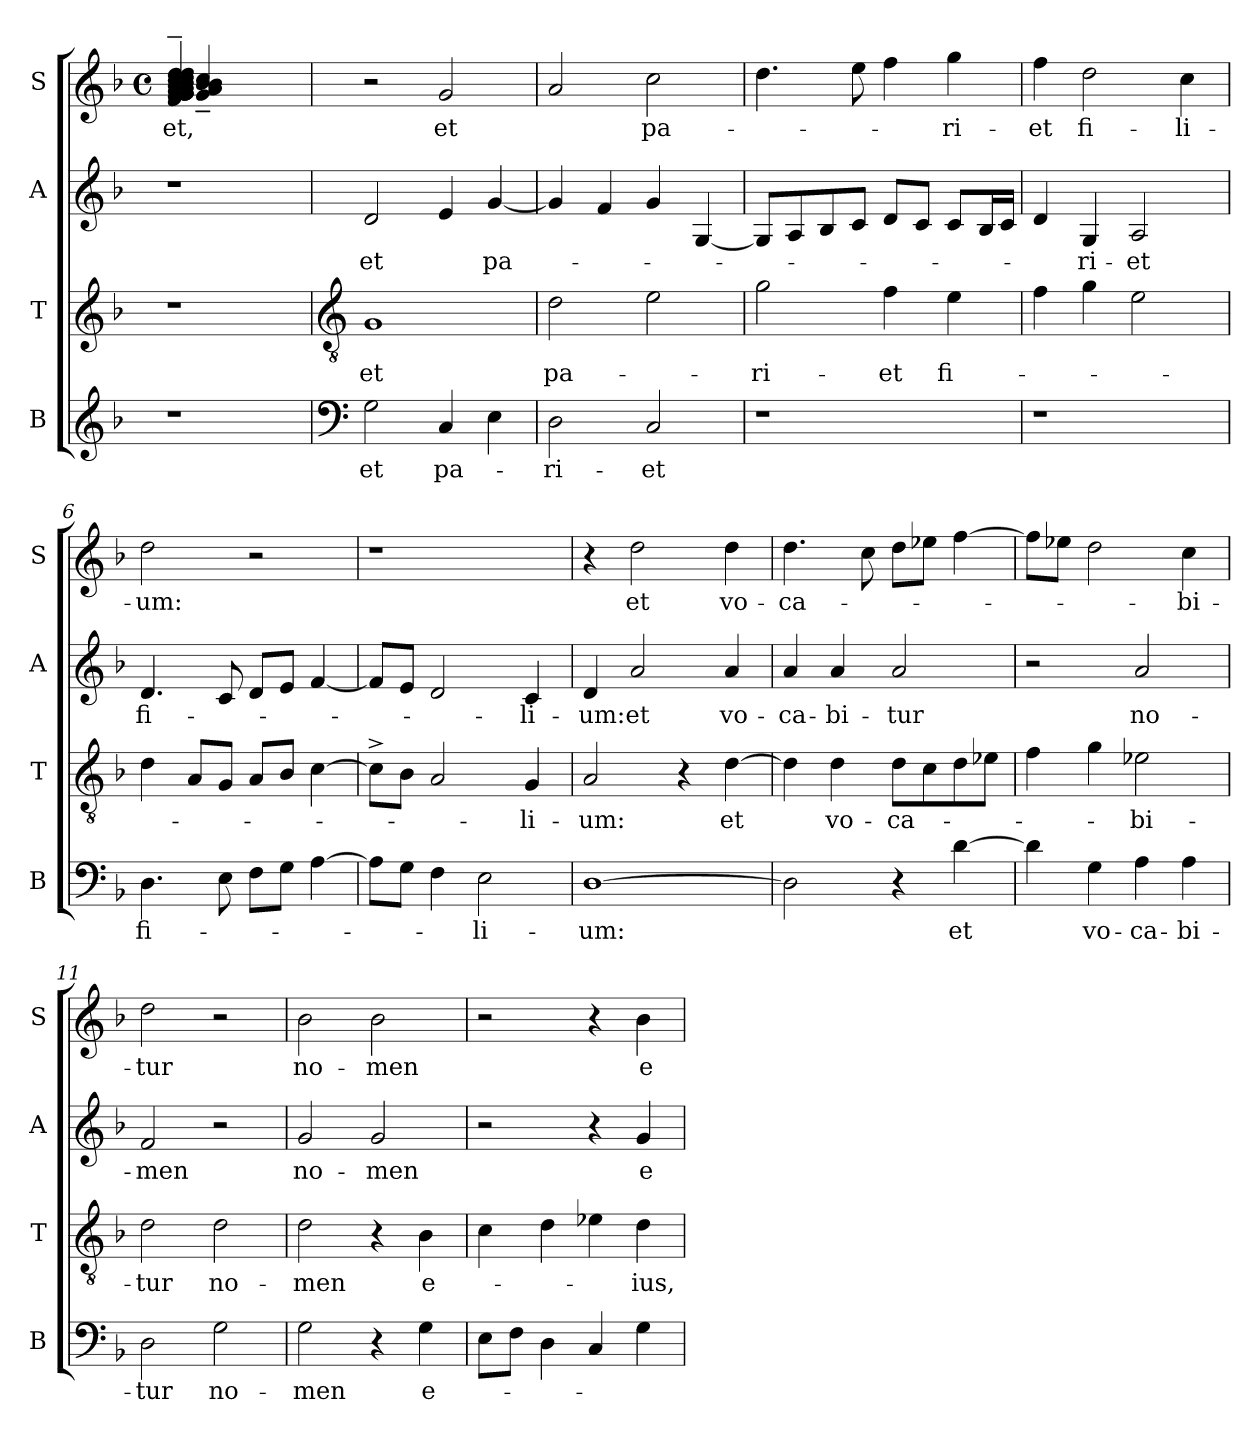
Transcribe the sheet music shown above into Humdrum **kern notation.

**kern	**text	**kern	**text	**kern	**text	**kern	**text
*part4	*part4	*part3	*part3	*part2	*part2	*part1	*part1
*staff4	*staff4	*staff3	*staff3	*staff2	*staff2	*staff1	*staff1
*I"B	*	*I"T	*	*I"A	*	*I"S	*
*I'B	*	*I'T	*	*I'A	*	*I'S	*
*clefG2	*	*clefG2	*	*clefG2	*	*clefG2	*
*k[b-]	*	*k[b-]	*	*k[b-]	*	*k[b-]	*
*F:	*	*F:	*	*F:	*	*F:	*
*	*	*	*	*	*	*M4/4	*
*	*	*	*	*	*	*met(c)	*
=1	=1	=1	=1	=1	=1	=1	=1
!	!	!	!	!	!	!	!LO:LY:b
*	*	*	*	*	*	*^	*
!	!	!	!	!	!	!	!	!LO:LY:b
1r	.	1r	.	1r	.	(4f/~< 4g/~< 4g/~< 4g/~< 4a/~< 4a/~< 4b-/~< 4b-/~< 4cc/~< 4cc/~< 4dd/~< 4dd/~<	(4g/~< 4a/~< 4b-/~< 4b-/~< 4cc/~<	-et,
.	.	.	.	.	.	2.ryy	2.ryy	.
*	*	*	*	*	*	*v	*v	*
!!LO:LB:g=z
=2	=2	=2	=2	=2	=2	=2	=2
*clefF4	*	*clefGv2	*	*	*	*	*
*	*	*	*	*	*	*^	*
!	!LO:LY:b	!	!LO:LY:b	!	!LO:LY:b	!	!	!
*	*	*	*	*	*	*v	*v	*
2G\	et	1G	et	2d/	et	2r	.
!	!LO:LY:b	!	!	!	!	!	!LO:LY:b
4C/	pa-	.	.	4e/	.	2g/	et
!	!	!	!	!	!LO:LY:b	!	!
4E\	.	.	.	[<4g/	pa-	.	.
=3	=3	=3	=3	=3	=3	=3	=3
!	!LO:LY:b	!	!LO:LY:b	!	!	!	!
2D\	-ri-	2d\	pa-	4g/]	.	2a/	.
.	.	.	.	4f/	.	.	.
!	!LO:LY:b	!	!	!	!	!	!LO:LY:b
2C/	-et	2e\	.	4g/	.	2cc\	pa-
.	.	.	.	[<4G/	.	.	.
=4	=4	=4	=4	=4	=4	=4	=4
!	!	!	!LO:LY:b	!	!	!	!
1r	.	2g\	-ri-	8G/L]	.	4.dd\	.
.	.	.	.	8A/	.	.	.
.	.	.	.	8B-/	.	.	.
.	.	.	.	8c/J	.	8ee\	.
!	!	!	!LO:LY:b	!	!	!	!
.	.	4f\	-et	8d/L	.	4ff\	.
.	.	.	.	8c/J	.	.	.
!	!	!	!LO:LY:b	!	!	!	!LO:LY:b
.	.	4e\	fi-	8c/L	.	4gg\	-ri-
.	.	.	.	16B-/L	.	.	.
.	.	.	.	16c/JJ	.	.	.
=5	=5	=5	=5	=5	=5	=5	=5
!	!	!	!	!	!	!	!LO:LY:b
1r	.	4f\	.	4d/	.	4ff\	-et
!	!	!	!	!	!LO:LY:b	!	!LO:LY:b
.	.	4g\	.	4G/	-ri-	2dd\	fi-
!	!	!	!	!	!LO:LY:b	!	!
.	.	2e\	.	2A/	-et	.	.
!	!	!	!	!	!	!	!LO:LY:b
.	.	.	.	.	.	4cc\	-li-
=6	=6	=6	=6	=6	=6	=6	=6
!	!LO:LY:b	!	!	!	!LO:LY:b	!	!LO:LY:b
4.D\	fi-	4d\	.	4.d/	fi-	2dd\	-um:
.	.	8A/L	.	.	.	.	.
8E\	.	8G/J	.	8c/	.	.	.
8F\L	.	8A/L	.	8d/L	.	2r	.
8G\J	.	8B-/J	.	8e/J	.	.	.
[>4A\	.	[>4c\	.	[<4f/	.	.	.
=7	=7	=7	=7	=7	=7	=7	=7
8A\L]	.	8c^>\L]	.	8f/L]	.	1r	.
8G\J	.	8B-\J	.	8e/J	.	.	.
4F\	.	2A/	.	2d/	.	.	.
!	!LO:LY:b	!	!	!	!	!	!
2E\	-li-	.	.	.	.	.	.
!	!	!	!LO:LY:b	!	!LO:LY:b	!	!
.	.	4G/	-li-	4c/	-li-	.	.
!!LO:LB:g=z
=8	=8	=8	=8	=8	=8	=8	=8
!	!LO:LY:b	!	!LO:LY:b	!	!LO:LY:b	!	!
[>1D	-um:	2A/	-um:	4d/	-um:	4r	.
!	!	!	!	!	!LO:LY:b	!	!LO:LY:b
.	.	.	.	2a/	et	2dd\	et
.	.	4r	.	.	.	.	.
!	!	!	!LO:LY:b	!	!LO:LY:b	!	!LO:LY:b
.	.	[>4d\	et	4a/	vo-	4dd\	vo-
=9	=9	=9	=9	=9	=9	=9	=9
!	!	!	!	!	!LO:LY:b	!	!LO:LY:b
2D\]	.	4d\]	.	4a/	-ca-	4.dd\	-ca-
!	!	!	!LO:LY:b	!	!LO:LY:b	!	!
.	.	4d\	vo-	4a/	-bi-	.	.
.	.	.	.	.	.	8cc\	.
!	!	!	!LO:LY:b	!	!LO:LY:b	!	!
4r	.	8d\L	-ca-	2a/	-tur	8dd\L	.
.	.	8c\	.	.	.	8ee-\J	.
!	!LO:LY:b	!	!	!	!	!	!
[>4d\	et	8d\	.	.	.	[>4ff\	.
.	.	8e-\J	.	.	.	.	.
=10	=10	=10	=10	=10	=10	=10	=10
4d\]	.	4f\	.	2r	.	8ff\L]	.
.	.	.	.	.	.	8ee-\J	.
!	!LO:LY:b	!	!	!	!	!	!
4G\	vo-	4g\	.	.	.	2dd\	.
!	!LO:LY:b	!	!LO:LY:b	!	!LO:LY:b	!	!
4A\	-ca-	2e-\	-bi-	2a/	no-	.	.
!	!LO:LY:b	!	!	!	!	!	!LO:LY:b
4A\	-bi-	.	.	.	.	4cc\	-bi-
=11	=11	=11	=11	=11	=11	=11	=11
!	!LO:LY:b	!	!LO:LY:b	!	!LO:LY:b	!	!LO:LY:b
2D\	-tur	2d\	-tur	2f/	-men	2dd\	-tur
!	!LO:LY:b	!	!LO:LY:b	!	!	!	!
2G\	no-	2d\	no-	2r	.	2r	.
=12	=12	=12	=12	=12	=12	=12	=12
!	!LO:LY:b	!	!LO:LY:b	!	!LO:LY:b	!	!LO:LY:b
2G\	-men	2d\	-men	2g/	no-	2b-\	no-
!	!	!	!	!	!LO:LY:b	!	!LO:LY:b
4r	.	4r	.	2g/	-men	2b-\	-men
!	!LO:LY:b	!	!LO:LY:b	!	!	!	!
4G\	e-	4B-\	e-	.	.	.	.
=13	=13	=13	=13	=13	=13	=13	=13
8E\L	.	4c\	.	2r	.	2r	.
8F\J	.	.	.	.	.	.	.
4D\	.	4d\	.	.	.	.	.
4C/	.	4e-X\	.	4r	.	4r	.
!	!	!	!LO:LY:b	!	!LO:LY:b	!	!LO:LY:b
4G\	.	4d\	-ius,	4g/	e-	4b-\	e-
=	=	=	=	=	=	=	=
*-	*-	*-	*-	*-	*-	*-	*-
